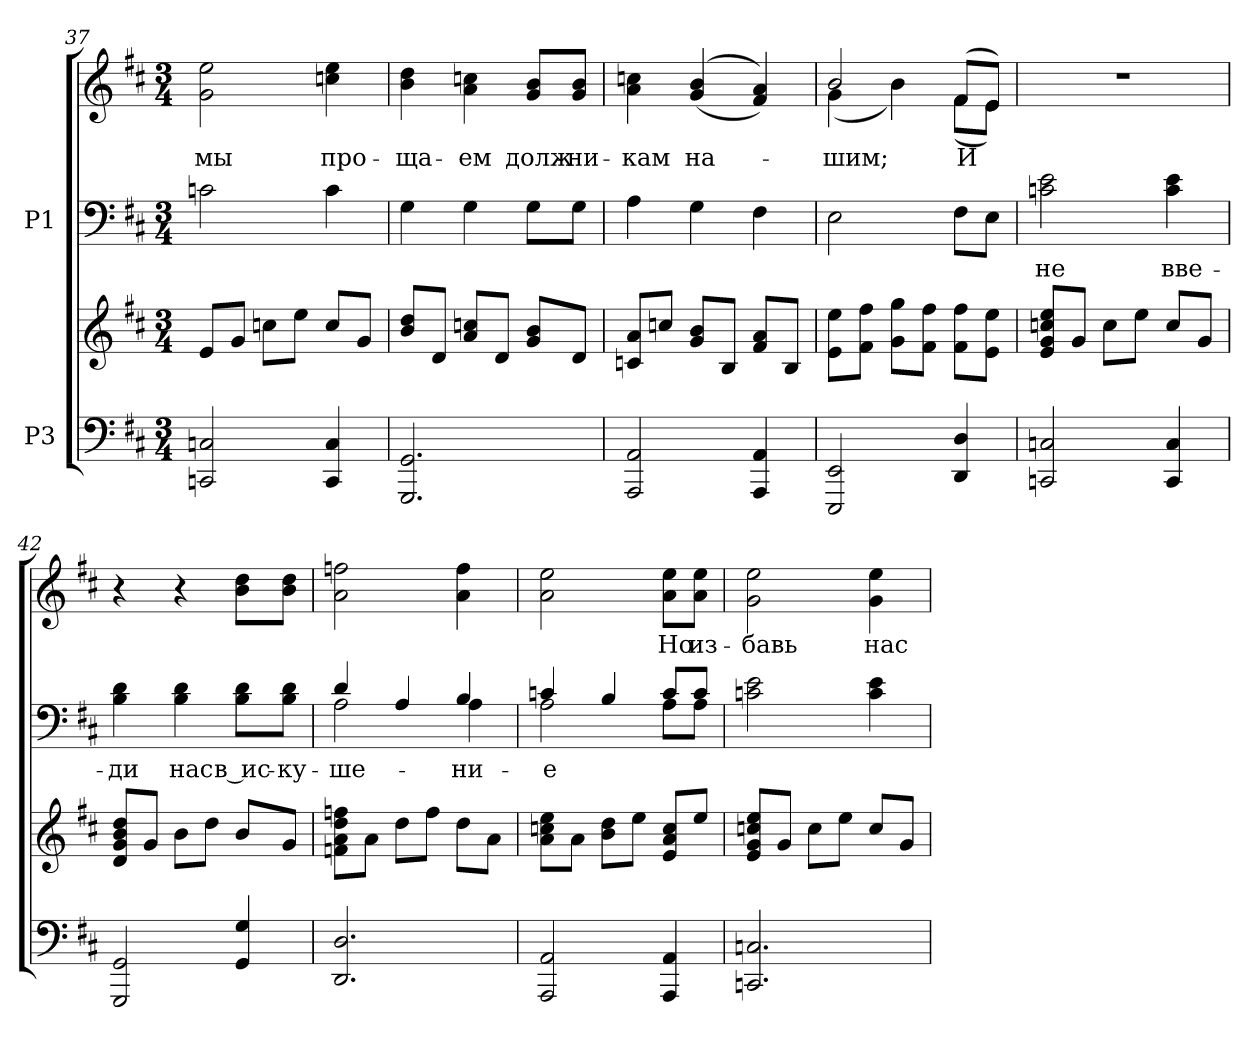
**kern	**kern	**kern	**text	**kern	**text
*part2	*part2	*part1	*part1	*part1	*part1
*staff4	*staff3	*staff2	*staff2	*staff1	*staff1
*I"P3	*	*I"P1	*	*	*
*clefF4	*clefG2	*clefF4	*	*clefG2	*
*k[f#c#]	*k[f#c#]	*k[f#c#]	*	*k[f#c#]	*
*b:	*b:	*b:	*	*b:	*
*M3/4	*M3/4	*M3/4	*	*M3/4	*
=37	=37	=37	=37	=37	=37
!	!	!	!	!	!LO:LY:b:color=#000000
2CCni/ 2Cni	8ei/L	2cni\	.	2gi\ 2eei	мы
.	8gi/J	.	.	.	.
.	8ccni\L	.	.	.	.
.	8eei\J	.	.	.	.
!	!	!	!	!	!LO:LY:b:color=#000000
4CCi/ 4Ci	8cci/L	4ci\	.	4ccni\ 4eei	про-
.	8gi/J	.	.	.	.
=38	=38	=38	=38	=38	=38
!	!	!	!	!	!LO:LY:b:color=#000000
2.GGGi/ 2.GGi	8bi/ 8ddiL	4Gi\	.	4bi\ 4ddi	-ща-
.	8di/J	.	.	.	.
!	!	!	!	!	!LO:LY:b:color=#000000
.	8ai/ 8ccniL	4Gi\	.	4ai\ 4ccni	-ем
.	8di/J	.	.	.	.
!	!	!	!	!	!LO:LY:b:color=#000000
.	8gi/ 8biL	8Gi\L	.	8gi/ 8biL	долж-
!	!	!	!	!	!LO:LY:b:color=#000000
.	8di/J	8Gi\J	.	8gi/ 8biJ	-ни-
=39	=39	=39	=39	=39	=39
!	!	!	!	!	!LO:LY:b:color=#000000
2AAAi/ 2AAi	8cni/ 8aiL	4Ai\	.	4ai\ 4ccni	-кам
.	8ccni/J	.	.	.	.
!	!	!	!	!	!LO:LY:b:color=#000000
.	8gi/ 8biL	4Gi\	.	((4gi/ 4bi	на-
.	8Bi/J	.	.	.	.
4AAAi/ 4AAi	8f#i/ 8aiL	4F#i\	.	4f#i/ 4ai))	.
.	8Bi/J	.	.	.	.
!!LO:LB:g=z
=40	=40	=40	=40	=40	=40
!	!	!	!	!	!LO:LY:b:color=#000000
*	*	*	*	*^	*
2EEEi/ 2EEi	8ei\ 8eeiL	2Ei\	.	2bi/	(4gi\	-шим;
.	8f#i\ 8ff#iJ	.	.	.	.	.
.	8gi\ 8ggiL	.	.	.	4bi\)	.
.	8f#i\ 8ff#iJ	.	.	.	.	.
!	!	!	!	!	!	!LO:LY:b:color=#000000
4DDi/ 4Di	8f#i\ 8ff#iL	8F#i\L	.	(8f#i/L	(8f#i\L	И
.	8ei\ 8eeiJ	8Ei\J	.	8ei/J)	8ei\J)	.
*	*	*	*	*v	*v	*
=41	=41	=41	=41	=41	=41
*	*	*	*	*^	*
!	!	!	!LO:LY:a:color=#000000	!LO:N:vis=1	!	!
*	*	*	*	*v	*v	*
2CCni/ 2Cni	8ei/ 8gi 8ccni 8eeiL	2cni\ 2ei	не	2.r	.
.	8gi/J	.	.	.	.
.	8cci\L	.	.	.	.
.	8eei\J	.	.	.	.
!	!	!	!LO:LY:a:color=#000000	!	!
4CCi/ 4Ci	8cci/L	4ci\ 4ei	вве-	.	.
.	8gi/J	.	.	.	.
=42	=42	=42	=42	=42	=42
!	!	!	!LO:LY:a:color=#000000	!	!
2GGGi/ 2GGi	8di/ 8gi 8bi 8ddiL	4Bi\ 4di	-ди	4r	.
.	8gi/J	.	.	.	.
!	!	!	!LO:LY:a:color=#000000	!	!
.	8bi\L	4Bi\ 4di	нас	4r	.
.	8ddi\J	.	.	.	.
!	!	!	!LO:LY:a:color=#000000	!	!
4GGi/ 4Gi	8bi/L	8Bi\ 8diL	в ис-	8bi\ 8ddiL	.
!	!	!	!LO:LY:a:color=#000000	!	!
.	8gi/J	8Bi\ 8diJ	-ку-	8bi\ 8ddiJ	.
=43	=43	=43	=43	=43	=43
!	!	!	!LO:LY:a:color=#000000	!	!
*	*	*^	*	*	*
2.DDi/ 2.Di	8fni\ 8ai 8ddi 8ffniL	4di/	2Ai\	-ше-	2ai\ 2ffni	.
.	8ai\J	.	.	.	.	.
.	8ddi\L	4Ai/	.	.	.	.
.	8ffi\J	.	.	.	.	.
!	!	!	!	!LO:LY:a:color=#000000	!	!
.	8ddi\L	4Bi/	4Ai\	-ни-	4ai\ 4ffi	.
.	8ai\J	.	.	.	.	.
!!LO:LB:g=z
=44	=44	=44	=44	=44	=44	=44
!	!	!	!	!LO:LY:a:color=#000000	!	!
2AAAi/ 2AAi	8ai\ 8ccni 8eeiL	4cni/	2Ai\	-е	2ai\ 2eei	.
.	8ai\J	.	.	.	.	.
.	8bi\ 8ddiL	4Bi/	.	.	.	.
.	8eei\J	.	.	.	.	.
!	!	!	!	!	!	!LO:LY:b:color=#000000
4AAAi/ 4AAi	8ei/ 8ai 8cciL	8ci/L	8Ai\L	.	8ai\ 8eeiL	Но
!	!	!	!	!	!	!LO:LY:b:color=#000000
.	8eei/J	8ci/J	8Ai\J	.	8ai\ 8eeiJ	из-
*	*	*v	*v	*	*	*
=45	=45	=45	=45	=45	=45
*	*	*^	*	*	*
!	!	!	!	!	!	!LO:LY:b:color=#000000
*	*	*v	*v	*	*	*
2.CCni/ 2.Cni	8ei/ 8gi 8ccni 8eeiL	2cni\ 2ei	.	2gi\ 2eei	-бавь
.	8gi/J	.	.	.	.
.	8cci\L	.	.	.	.
.	8eei\J	.	.	.	.
!	!	!	!	!	!LO:LY:b:color=#000000
.	8cci/L	4ci\ 4ei	.	4gi\ 4eei	нас
.	8gi/J	.	.	.	.
=	=	=	=	=	=
*-	*-	*-	*-	*-	*-
